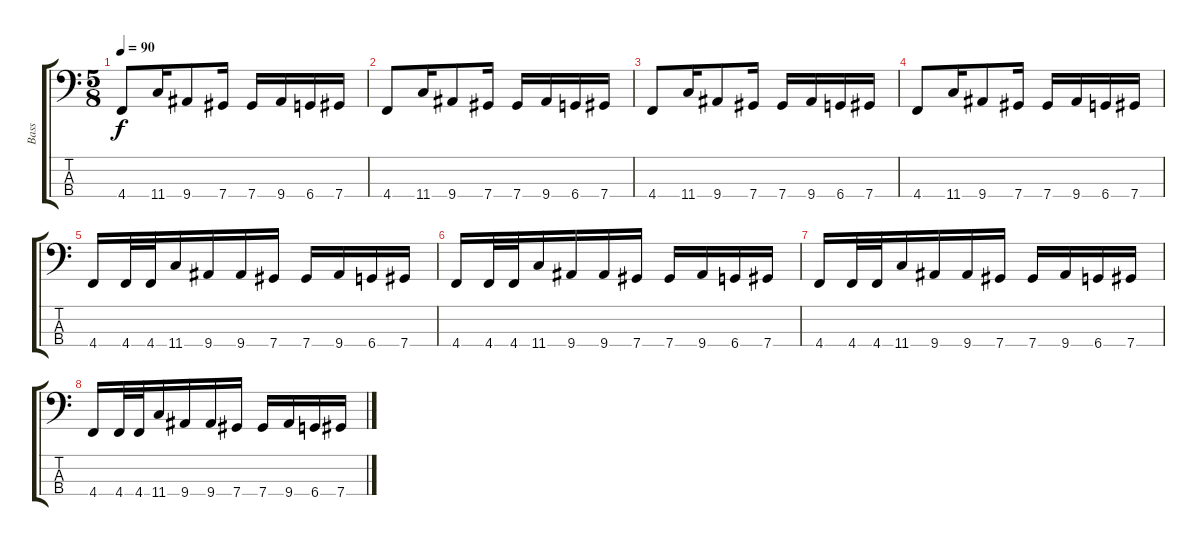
\track ("Bass" "Bass") {instrument electricbasspick}
\staff {score tabs}
\tuning (Gb2 Db2 Ab1 Db1) {hide}
\ts (5 8)
\tempo 90
\clef f4
\ks c
4.4.8{dy f instrument electricbasspick} 11.4.16 9.4.8 7.4.16 7.4.16 9.4.16 6.4.16 7.4.16 |
4.4.8 11.4.16 9.4.8 7.4.16 7.4.16 9.4.16 6.4.16 7.4.16 |
4.4.8 11.4.16 9.4.8 7.4.16 7.4.16 9.4.16 6.4.16 7.4.16 |
4.4.8 11.4.16 9.4.8 7.4.16 7.4.16 9.4.16 6.4.16 7.4.16 |
4.4.16 4.4.32 4.4.32 11.4.16 9.4.16 9.4.16 7.4.16 7.4.16 9.4.16 6.4.16 7.4.16 |
4.4.16 4.4.32 4.4.32 11.4.16 9.4.16 9.4.16 7.4.16 7.4.16 9.4.16 6.4.16 7.4.16 |
4.4.16 4.4.32 4.4.32 11.4.16 9.4.16 9.4.16 7.4.16 7.4.16 9.4.16 6.4.16 7.4.16 |
4.4.16 4.4.32 4.4.32 11.4.16 9.4.16 9.4.16 7.4.16 7.4.16 9.4.16 6.4.16 7.4.16
